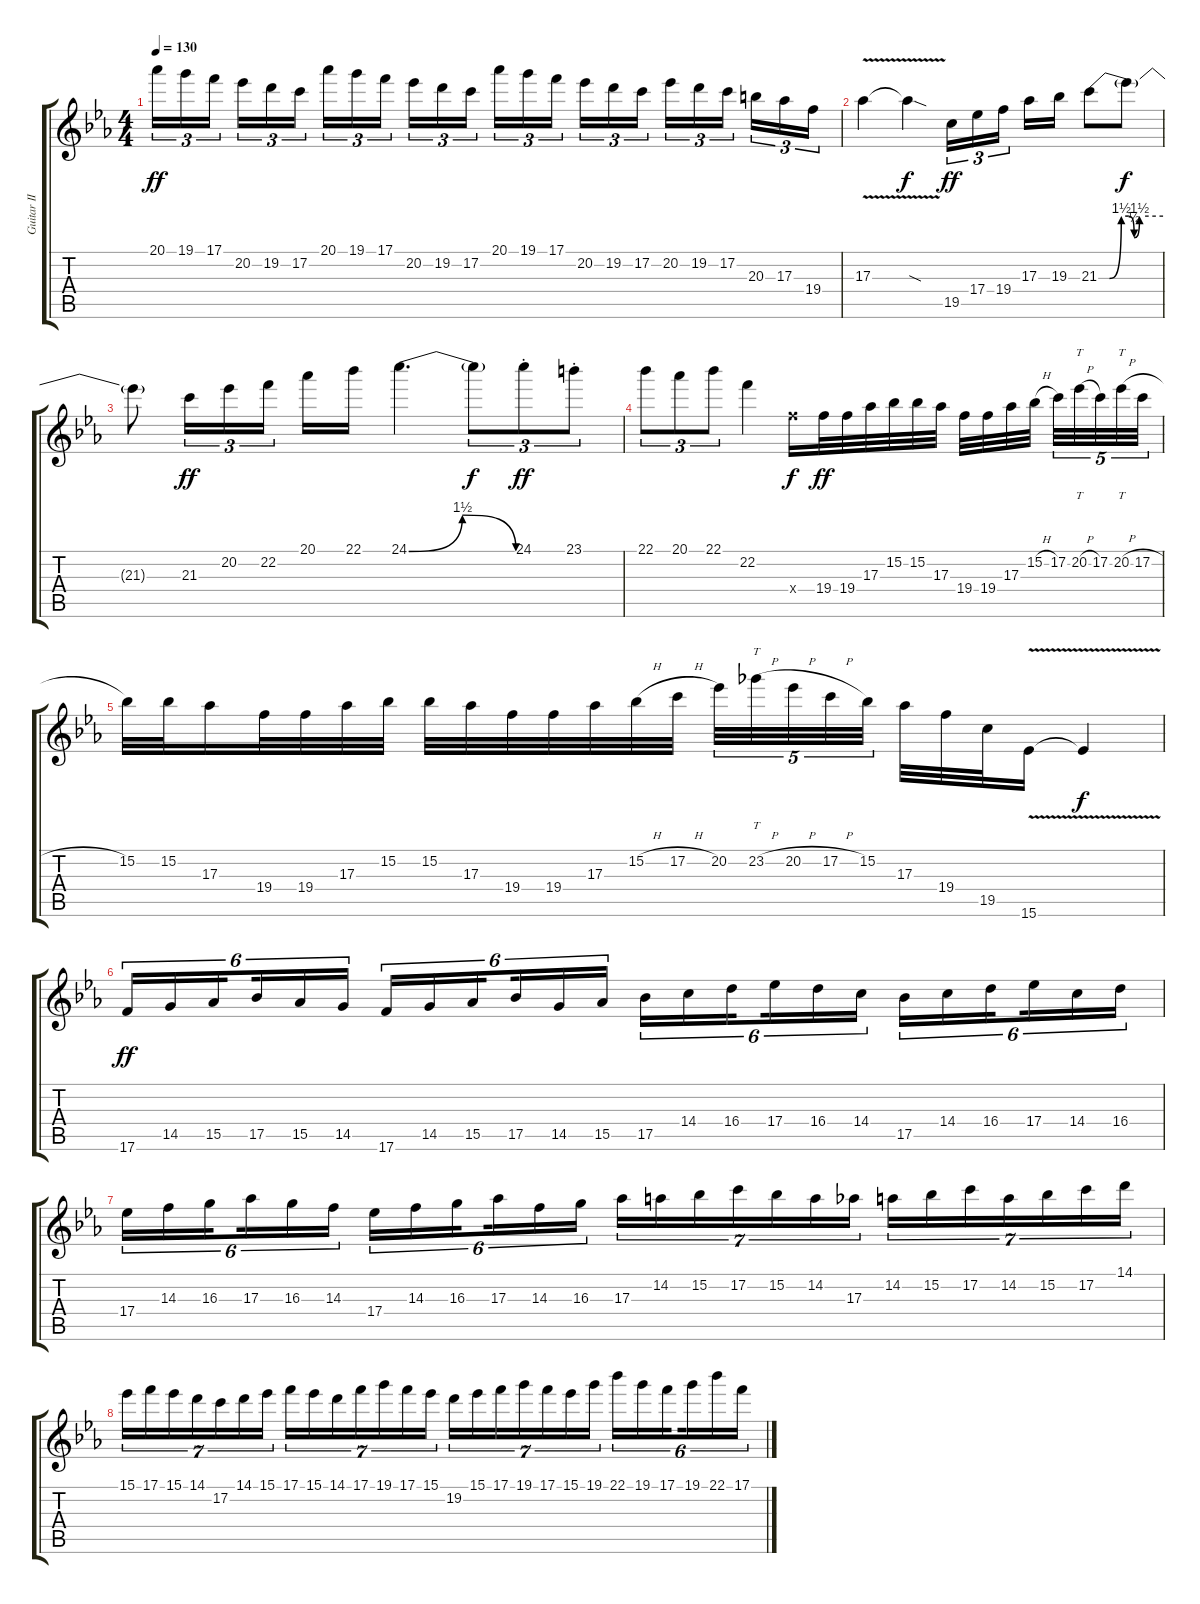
\track ("Guitar II" "Guitar II") {instrument distortionguitar}
\staff {score tabs}
\tuning (C4 G3 Eb3 Bb2 F2 C2) {hide}
\ts (4 4)
\tempo 130
\clef g2
\ks cminor
20.1.16{tu (3 2) dy ff} 19.1.16{tu (3 2)} 17.1.16{tu (3 2) beam splitsecondary} 20.2.16{tu (3 2)} 19.2.16{tu (3 2)} 17.2.16{tu (3 2)} 20.1.16{tu (3 2)} 19.1.16{tu (3 2)} 17.1.16{tu (3 2) beam splitsecondary} 20.2.16{tu (3 2)} 19.2.16{tu (3 2)} 17.2.16{tu (3 2)} 20.1.16{tu (3 2)} 19.1.16{tu (3 2)} 17.1.16{tu (3 2) beam splitsecondary} 20.2.16{tu (3 2)} 19.2.16{tu (3 2)} 17.2.16{tu (3 2)} 20.2.16{tu (3 2)} 19.2.16{tu (3 2)} 17.2.16{tu (3 2) beam splitsecondary} 20.3.16{tu (3 2)} 17.3.16{tu (3 2)} 19.4.16{tu (3 2)} |
17.3{v}.4 17.3{sod t}.4{dy f} 19.5.16{tu (3 2) dy ff} 17.4.16{tu (3 2)} 19.4.16{tu (3 2) beam splitsecondary} 17.3.16 19.3.16 21.3{be (custom 0 0 10 0 21 6 28 6 33 2 38 6 60 6)}.8 21.3{t}.8{dy f} |
21.3{t}.8 21.3.16{tu (3 2) dy ff} 20.2.16{tu (3 2)} 22.2.16{tu (3 2)} 20.1.16 22.1.16 24.1{be (bendrelease 0 0 15 6 55 6 60 0)}.4{d} 24.1{t}.8{tu (3 2) dy f} 24.1{st}.8{tu (3 2) dy ff} 23.1{st}.8{tu (3 2)} |
22.1.8{tu (3 2)} 20.1.8{tu (3 2)} 22.1.8{tu (3 2)} 22.2.4 19.4{x}.16{dy f} 19.4.32{dy ff} 19.4.32 17.3.32 15.2.32 15.2.32 17.3.32 19.4.32 19.4.32 17.3.32 15.2{h}.32{beam splitsecondary} 17.2.32{tu (5 4)} 20.2{h}.32{tt tu (5 4)} 17.2.32{tu (5 4)} 20.2{h}.32{tt tu (5 4)} 17.2{h}.32{tu (5 4)} |
15.2.32 15.2.32 17.3.16 19.4.32 19.4.32 17.3.32 15.2.32 15.2.32 17.3.32 19.4.32 19.4.32 17.3.32 15.2{h}.32 17.2{h}.32{beam splitsecondary} 20.2.32{tu (5 4)} 23.2{h}.32{tt tu (5 4)} 20.2{h}.32{tu (5 4)} 17.2{h}.32{tu (5 4)} 15.2.32{tu (5 4) beam splitsecondary} 17.3.32 19.4.32 19.5.32 15.6{v}.16 15.6{t}.4{dy f} |
17.6.16{tu (6 4) dy ff} 14.5.16{tu (6 4)} 15.5.16{tu (6 4) beam splitsecondary} 17.5.16{tu (6 4)} 15.5.16{tu (6 4)} 14.5.16{tu (6 4)} 17.6.16{tu (6 4)} 14.5.16{tu (6 4)} 15.5.16{tu (6 4) beam splitsecondary} 17.5.16{tu (6 4)} 14.5.16{tu (6 4)} 15.5.16{tu (6 4)} 17.5.16{tu (6 4)} 14.4.16{tu (6 4)} 16.4.16{tu (6 4) beam splitsecondary} 17.4.16{tu (6 4)} 16.4.16{tu (6 4)} 14.4.16{tu (6 4)} 17.5.16{tu (6 4)} 14.4.16{tu (6 4)} 16.4.16{tu (6 4) beam splitsecondary} 17.4.16{tu (6 4)} 14.4.16{tu (6 4)} 16.4.16{tu (6 4)} |
17.4.16{tu (6 4)} 14.3.16{tu (6 4)} 16.3.16{tu (6 4) beam splitsecondary} 17.3.16{tu (6 4)} 16.3.16{tu (6 4)} 14.3.16{tu (6 4)} 17.4.16{tu (6 4)} 14.3.16{tu (6 4)} 16.3.16{tu (6 4) beam splitsecondary} 17.3.16{tu (6 4)} 14.3.16{tu (6 4)} 16.3.16{tu (6 4)} 17.3.16{tu (7 4)} 14.2.16{tu (7 4)} 15.2.16{tu (7 4)} 17.2.16{tu (7 4)} 15.2.16{tu (7 4)} 14.2.16{tu (7 4)} 17.3.16{tu (7 4)} 14.2.16{tu (7 4)} 15.2.16{tu (7 4)} 17.2.16{tu (7 4)} 14.2.16{tu (7 4)} 15.2.16{tu (7 4)} 17.2.16{tu (7 4)} 14.1.16{tu (7 4)} |
15.1.16{tu (7 4)} 17.1.16{tu (7 4)} 15.1.16{tu (7 4)} 14.1.16{tu (7 4)} 17.2.16{tu (7 4)} 14.1.16{tu (7 4)} 15.1.16{tu (7 4)} 17.1.16{tu (7 4)} 15.1.16{tu (7 4)} 14.1.16{tu (7 4)} 17.1.16{tu (7 4)} 19.1.16{tu (7 4)} 17.1.16{tu (7 4)} 15.1.16{tu (7 4)} 19.2.16{tu (7 4)} 15.1.16{tu (7 4)} 17.1.16{tu (7 4)} 19.1.16{tu (7 4)} 17.1.16{tu (7 4)} 15.1.16{tu (7 4)} 19.1.16{tu (7 4)} 22.1.16{tu (6 4)} 19.1.16{tu (6 4)} 17.1.16{tu (6 4) beam splitsecondary} 19.1.16{tu (6 4)} 22.1.16{tu (6 4)} 17.1.16{tu (6 4)}
